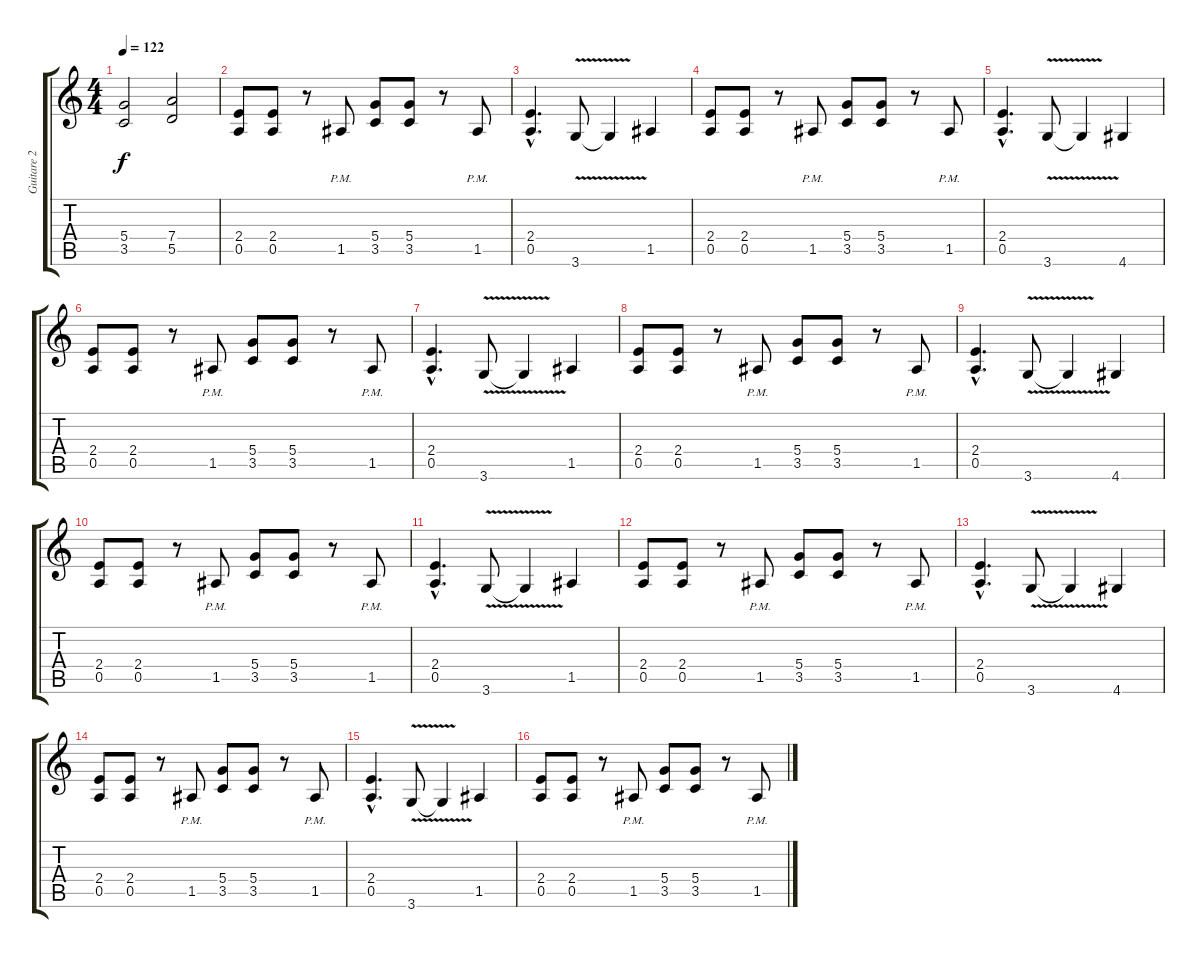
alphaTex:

\track ("Guitare 2" "Guitare 2") {instrument distortionguitar}
\staff {score tabs}
\tuning (E4 B3 G3 D3 A2 E2) {hide}
\ts (4 4)
\tempo 122
\clef g2
\ks c
(5.4 3.5).2{dy f} (7.4 5.5).2 |
(2.4 0.5).8 (2.4 0.5).8 r.8 1.5{pm}.8 (5.4 3.5).8 (5.4 3.5).8 r.8 1.5{pm}.8 |
(2.4{hac} 0.5{hac}).4{d} 3.6{v}.8 3.6{t}.4 1.5.4 |
(2.4 0.5).8 (2.4 0.5).8 r.8 1.5{pm}.8 (5.4 3.5).8 (5.4 3.5).8 r.8 1.5{pm}.8 |
(2.4{hac} 0.5{hac}).4{d} 3.6{v}.8 3.6{t}.4 4.6.4 |
(2.4 0.5).8 (2.4 0.5).8 r.8 1.5{pm}.8 (5.4 3.5).8 (5.4 3.5).8 r.8 1.5{pm}.8 |
(2.4{hac} 0.5{hac}).4{d} 3.6{v}.8 3.6{t}.4 1.5.4 |
(2.4 0.5).8 (2.4 0.5).8 r.8 1.5{pm}.8 (5.4 3.5).8 (5.4 3.5).8 r.8 1.5{pm}.8 |
(2.4{hac} 0.5{hac}).4{d} 3.6{v}.8 3.6{t}.4 4.6.4 |
(2.4 0.5).8 (2.4 0.5).8 r.8 1.5{pm}.8 (5.4 3.5).8 (5.4 3.5).8 r.8 1.5{pm}.8 |
(2.4{hac} 0.5{hac}).4{d} 3.6{v}.8 3.6{t}.4 1.5.4 |
(2.4 0.5).8 (2.4 0.5).8 r.8 1.5{pm}.8 (5.4 3.5).8 (5.4 3.5).8 r.8 1.5{pm}.8 |
(2.4{hac} 0.5{hac}).4{d} 3.6{v}.8 3.6{t}.4 4.6.4 |
(2.4 0.5).8 (2.4 0.5).8 r.8 1.5{pm}.8 (5.4 3.5).8 (5.4 3.5).8 r.8 1.5{pm}.8 |
(2.4{hac} 0.5{hac}).4{d} 3.6{v}.8 3.6{t}.4 1.5.4 |
(2.4 0.5).8 (2.4 0.5).8 r.8 1.5{pm}.8 (5.4 3.5).8 (5.4 3.5).8 r.8 1.5{pm}.8
